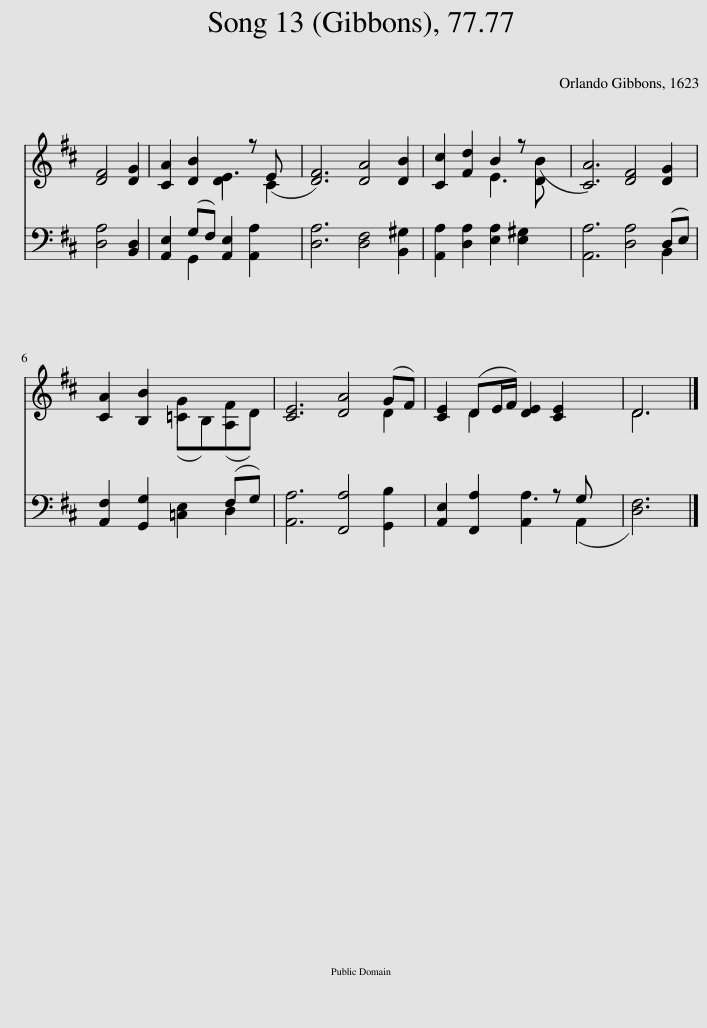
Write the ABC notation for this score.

X:1
%%score ( 1 2 ) ( 3 4 )
L:1/8
M:none
I:linebreak $
K:D
V:1 treble
V:2 treble
V:3 bass
V:4 bass
V:1
 [DF]4 [DG]2 | [CA]2 [DB]2 D2 z E x | [DF]6 [DA]4 [DB]2 | [Cc]2 [Fd]2 B2 z D x | [CA]6 [DF]4 [DG]2 |$ %5
 [CA]2 [B,B]2 (=CB,)(A,D) | [CE]6 [DA]4 (GF) | [CE]2 (DE/F/) [DE]2 [CE]2 x | D6 |] %9
V:2
 x6 | x4 E3 C2 | x12 | x4 E3 B2 | x12 |$ %5
 x4 G2 F2 | x10 D2 | x2 D2 x5 | D6 |] %9
V:3
 [D,A,]4 [B,,D,]2 | [A,,E,]2 (G,F,) [A,,E,]2 [A,,A,]2 x | [D,A,]6 [D,F,]4 [B,,^G,]2 | [A,,A,]2 [D,A,]2 [E,A,]2 [E,^G,]2 x | [A,,A,]6 [D,A,]4 (D,E,) |$ %5
 [A,,F,]2 [G,,G,]2 [=C,E,]2 (F,G,) | [A,,A,]6 [F,,A,]4 [G,,B,]2 | [A,,E,]2 [F,,A,]2 A,,2 z G, x | [D,F,]6 |] %9
V:4
 x6 | x2 G,,2 x5 | x12 | x9 | x10 B,,2 |$ %5
 x6 D,2 | x12 | x4 A,3 A,,2 | x6 |] %9
